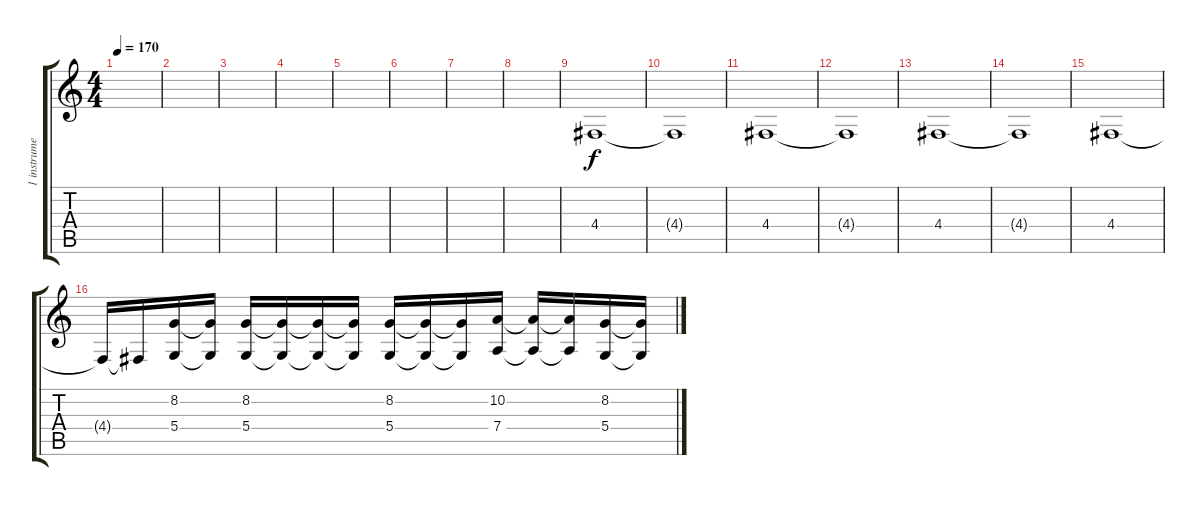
\track ("1 instrumento q vc ñ tem" "1 instrume") {instrument sitar}
\staff {score tabs}
\tuning (E4 B3 G3 D3 A2 E2) {hide}
\ts (4 4)
\tempo 170
\clef g2
\ks c
|
|
|
|
|
|
|
|
4.4.1 |
4.4{t}.1 |
4.4.1 |
4.4{t}.1 |
4.4.1 |
4.4{t}.1 |
4.4.1 |
4.4{t}.16 4.4{t}.16 (8.2 5.4).16 (8.2{t} 5.4{t}).16 (8.2 5.4).16 (8.2{t} 5.4{t}).16 (8.2{t} 5.4{t}).16 (8.2{t} 5.4{t}).16 (8.2 5.4).16 (8.2{t} 5.4{t}).16 (8.2{t} 5.4{t}).16 (10.2 7.4).16 (10.2{t} 7.4{t}).16 (10.2{t} 7.4{t}).16 (8.2 5.4).16 (8.2{t} 5.4{t}).16
